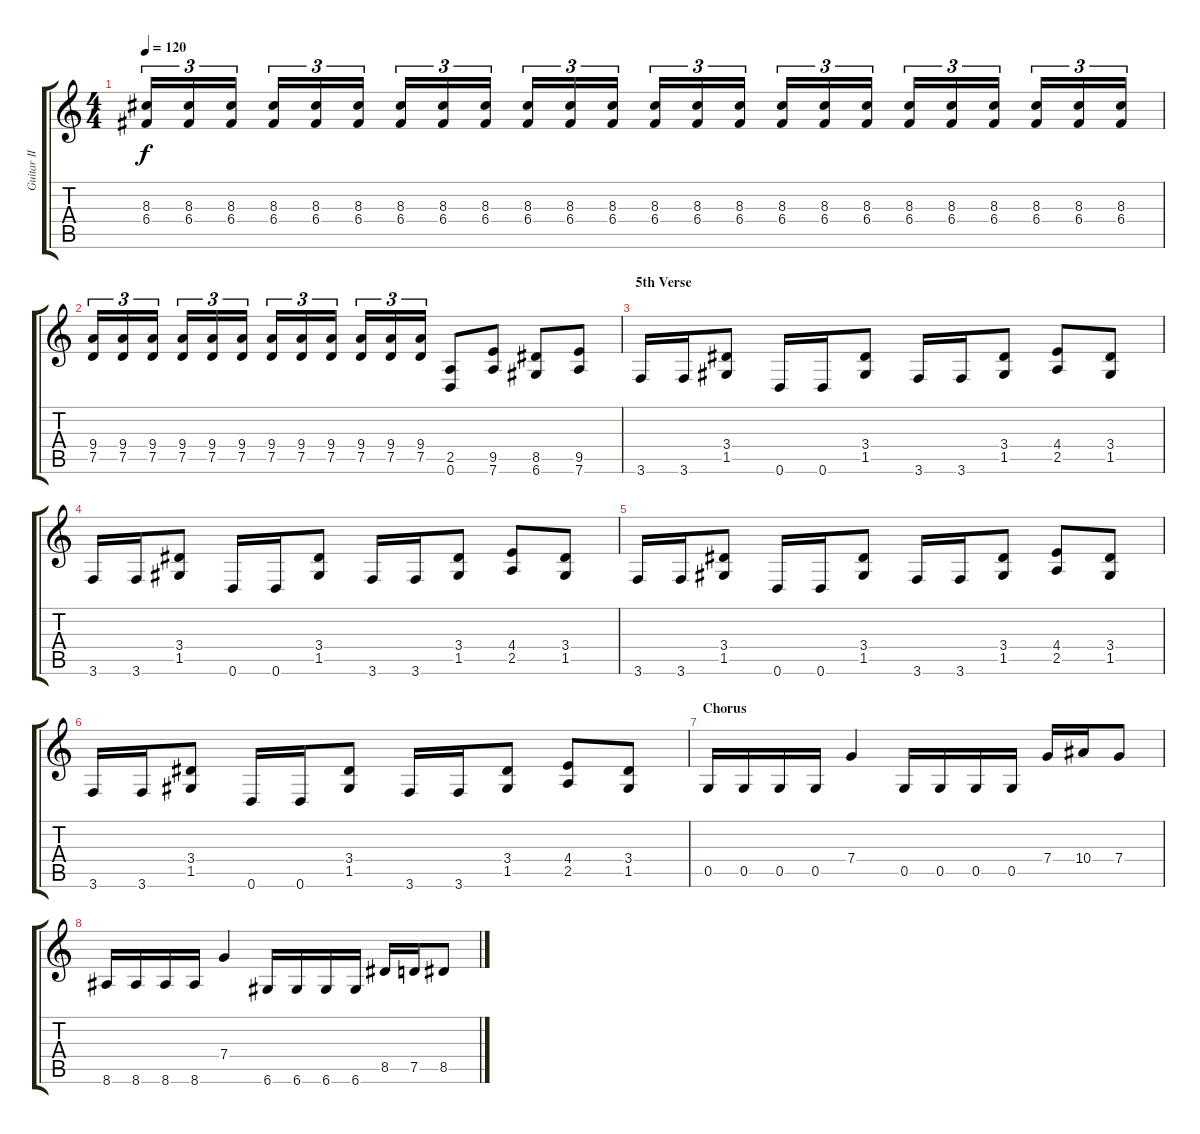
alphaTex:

\track ("Guitar II" "Guitar II") {instrument distortionguitar}
\staff {score tabs}
\tuning (D4 A3 F3 C3 G2 D2) {hide}
\ts (4 4)
\tempo 120
\clef g2
\ks c
(8.3 6.4).16{tu (3 2) dy f} (8.3 6.4).16{tu (3 2)} (8.3 6.4).16{tu (3 2)} (8.3 6.4).16{tu (3 2)} (8.3 6.4).16{tu (3 2)} (8.3 6.4).16{tu (3 2)} (8.3 6.4).16{tu (3 2)} (8.3 6.4).16{tu (3 2)} (8.3 6.4).16{tu (3 2)} (8.3 6.4).16{tu (3 2)} (8.3 6.4).16{tu (3 2)} (8.3 6.4).16{tu (3 2)} (8.3 6.4).16{tu (3 2)} (8.3 6.4).16{tu (3 2)} (8.3 6.4).16{tu (3 2)} (8.3 6.4).16{tu (3 2)} (8.3 6.4).16{tu (3 2)} (8.3 6.4).16{tu (3 2)} (8.3 6.4).16{tu (3 2)} (8.3 6.4).16{tu (3 2)} (8.3 6.4).16{tu (3 2)} (8.3 6.4).16{tu (3 2)} (8.3 6.4).16{tu (3 2)} (8.3 6.4).16{tu (3 2)} |
(9.4 7.5).16{tu (3 2)} (9.4 7.5).16{tu (3 2)} (9.4 7.5).16{tu (3 2)} (9.4 7.5).16{tu (3 2)} (9.4 7.5).16{tu (3 2)} (9.4 7.5).16{tu (3 2)} (9.4 7.5).16{tu (3 2)} (9.4 7.5).16{tu (3 2)} (9.4 7.5).16{tu (3 2)} (9.4 7.5).16{tu (3 2)} (9.4 7.5).16{tu (3 2)} (9.4 7.5).16{tu (3 2)} (2.5 0.6).8 (9.5 7.6).8 (8.5 6.6).8 (9.5 7.6).8 |
\section ("" "5th Verse")
3.6.16 3.6.16 (3.4 1.5).8 0.6.16 0.6.16 (3.4 1.5).8 3.6.16 3.6.16 (3.4 1.5).8 (4.4 2.5).8 (3.4 1.5).8 |
3.6.16 3.6.16 (3.4 1.5).8 0.6.16 0.6.16 (3.4 1.5).8 3.6.16 3.6.16 (3.4 1.5).8 (4.4 2.5).8 (3.4 1.5).8 |
3.6.16 3.6.16 (3.4 1.5).8 0.6.16 0.6.16 (3.4 1.5).8 3.6.16 3.6.16 (3.4 1.5).8 (4.4 2.5).8 (3.4 1.5).8 |
3.6.16 3.6.16 (3.4 1.5).8 0.6.16 0.6.16 (3.4 1.5).8 3.6.16 3.6.16 (3.4 1.5).8 (4.4 2.5).8 (3.4 1.5).8 |
\section ("" "Chorus")
0.5.16 0.5.16 0.5.16 0.5.16 7.4.4 0.5.16 0.5.16 0.5.16 0.5.16 7.4.16 10.4.16 7.4.8 |
8.6.16 8.6.16 8.6.16 8.6.16 7.4.4 6.6.16 6.6.16 6.6.16 6.6.16 8.5.16 7.5.16 8.5.8
